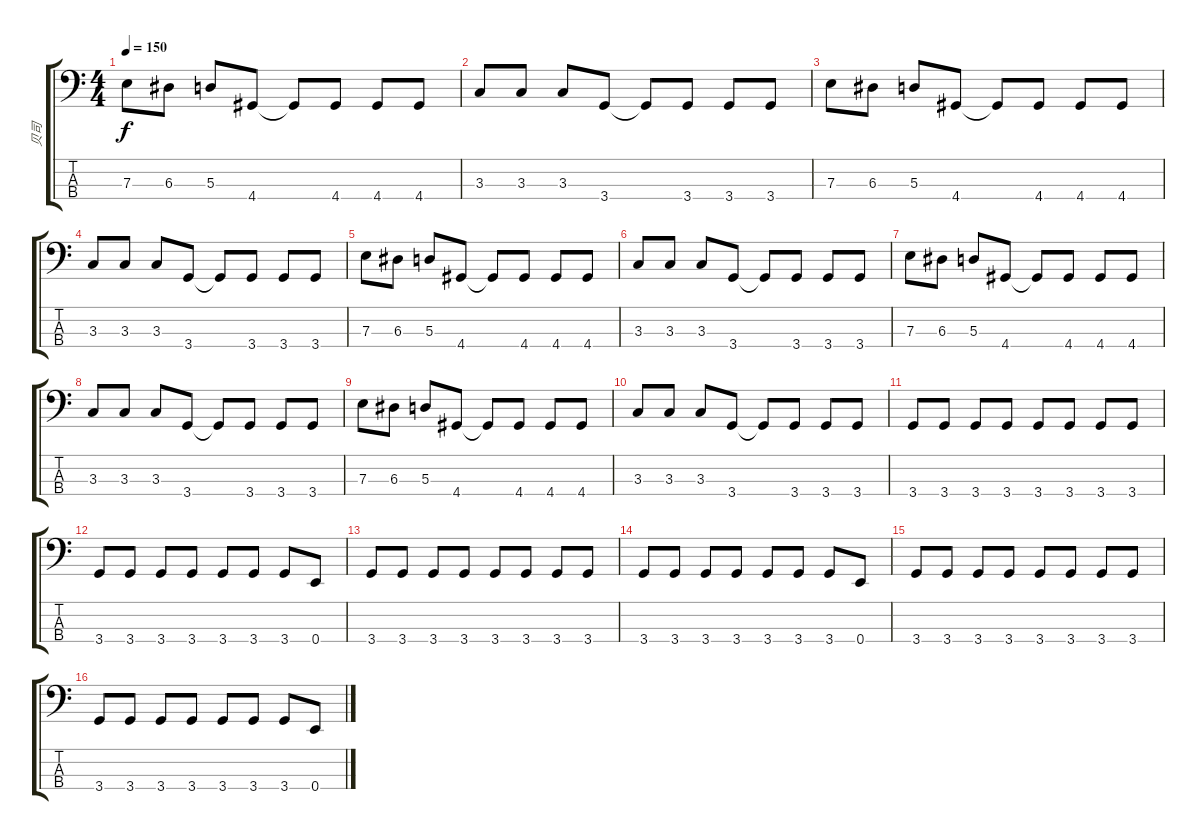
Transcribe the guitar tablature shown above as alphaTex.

\track ("贝司" "贝司") {instrument electricbassfinger}
\staff {score tabs}
\tuning (G2 D2 A1 E1) {hide}
\ts (4 4)
\tempo 150
\clef f4
\ks c
7.3.8{dy f} 6.3.8 5.3.8 4.4.8 4.4{t}.8 4.4.8 4.4.8 4.4.8 |
3.3.8 3.3.8 3.3.8 3.4.8 3.4{t}.8 3.4.8 3.4.8 3.4.8 |
7.3.8 6.3.8 5.3.8 4.4.8 4.4{t}.8 4.4.8 4.4.8 4.4.8 |
3.3.8 3.3.8 3.3.8 3.4.8 3.4{t}.8 3.4.8 3.4.8 3.4.8 |
7.3.8 6.3.8 5.3.8 4.4.8 4.4{t}.8 4.4.8 4.4.8 4.4.8 |
3.3.8 3.3.8 3.3.8 3.4.8 3.4{t}.8 3.4.8 3.4.8 3.4.8 |
7.3.8 6.3.8 5.3.8 4.4.8 4.4{t}.8 4.4.8 4.4.8 4.4.8 |
3.3.8 3.3.8 3.3.8 3.4.8 3.4{t}.8 3.4.8 3.4.8 3.4.8 |
7.3.8 6.3.8 5.3.8 4.4.8 4.4{t}.8 4.4.8 4.4.8 4.4.8 |
3.3.8 3.3.8 3.3.8 3.4.8 3.4{t}.8 3.4.8 3.4.8 3.4.8 |
3.4.8 3.4.8 3.4.8 3.4.8 3.4.8 3.4.8 3.4.8 3.4.8 |
3.4.8 3.4.8 3.4.8 3.4.8 3.4.8 3.4.8 3.4.8 0.4.8 |
3.4.8 3.4.8 3.4.8 3.4.8 3.4.8 3.4.8 3.4.8 3.4.8 |
3.4.8 3.4.8 3.4.8 3.4.8 3.4.8 3.4.8 3.4.8 0.4.8 |
3.4.8 3.4.8 3.4.8 3.4.8 3.4.8 3.4.8 3.4.8 3.4.8 |
3.4.8 3.4.8 3.4.8 3.4.8 3.4.8 3.4.8 3.4.8 0.4.8
